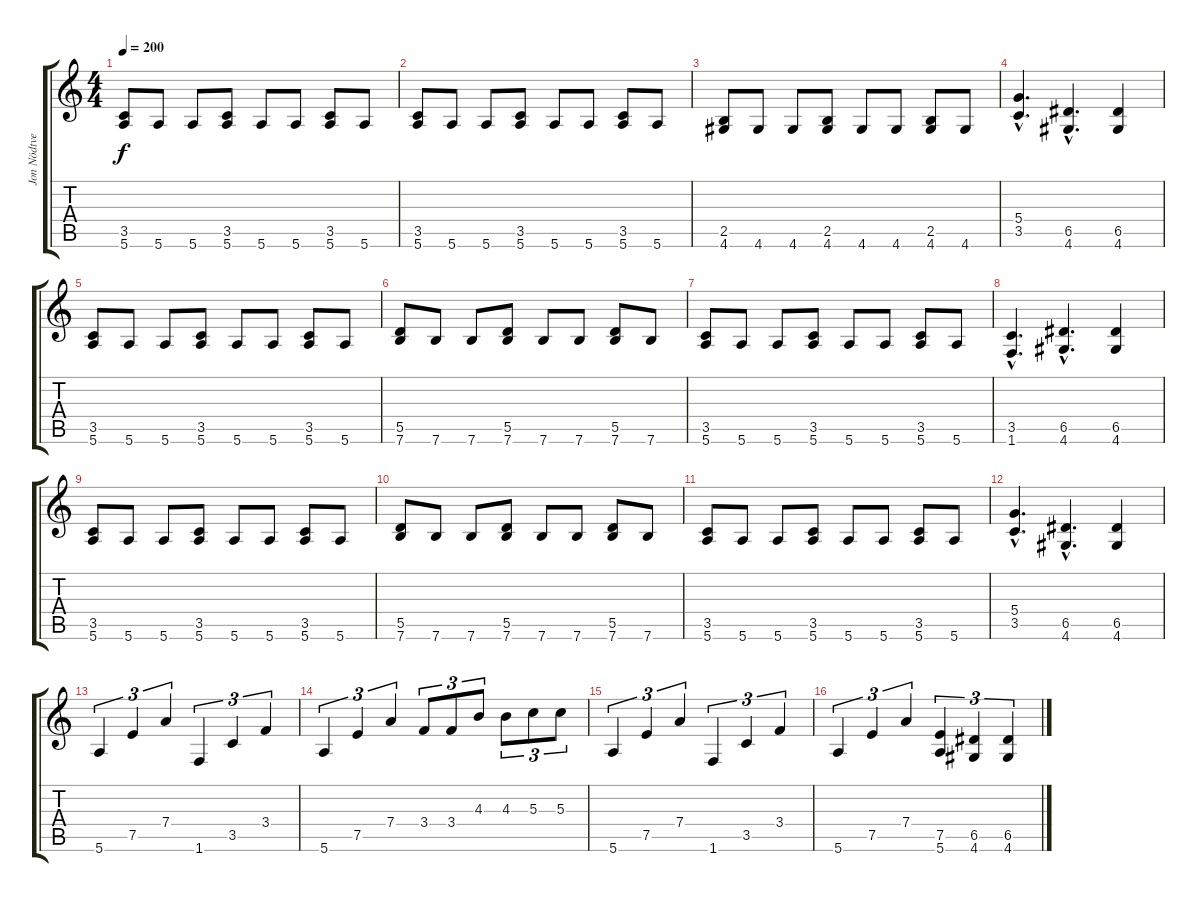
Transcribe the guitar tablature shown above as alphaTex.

\track ("Jon Nödtveit" "Jon Nödtve") {instrument distortionguitar}
\staff {score tabs}
\tuning (E4 B3 G3 D3 A2 E2) {hide}
\ts (4 4)
\tempo 200
\clef g2
\ks c
(3.5 5.6).8{dy f} 5.6.8 5.6.8 (3.5 5.6).8 5.6.8 5.6.8 (3.5 5.6).8 5.6.8 |
(3.5 5.6).8 5.6.8 5.6.8 (3.5 5.6).8 5.6.8 5.6.8 (3.5 5.6).8 5.6.8 |
(2.5 4.6).8 4.6.8 4.6.8 (2.5 4.6).8 4.6.8 4.6.8 (2.5 4.6).8 4.6.8 |
(5.4{hac} 3.5{hac}).4{d} (6.5{hac} 4.6{hac}).4{d} (6.5 4.6).4 |
(3.5 5.6).8 5.6.8 5.6.8 (3.5 5.6).8 5.6.8 5.6.8 (3.5 5.6).8 5.6.8 |
(5.5 7.6).8 7.6.8 7.6.8 (5.5 7.6).8 7.6.8 7.6.8 (5.5 7.6).8 7.6.8 |
(3.5 5.6).8 5.6.8 5.6.8 (3.5 5.6).8 5.6.8 5.6.8 (3.5 5.6).8 5.6.8 |
(3.5{hac} 1.6{hac}).4{d} (6.5{hac} 4.6{hac}).4{d} (6.5 4.6).4 |
(3.5 5.6).8 5.6.8 5.6.8 (3.5 5.6).8 5.6.8 5.6.8 (3.5 5.6).8 5.6.8 |
(5.5 7.6).8 7.6.8 7.6.8 (5.5 7.6).8 7.6.8 7.6.8 (5.5 7.6).8 7.6.8 |
(3.5 5.6).8 5.6.8 5.6.8 (3.5 5.6).8 5.6.8 5.6.8 (3.5 5.6).8 5.6.8 |
(5.4{hac} 3.5{hac}).4{d} (6.5{hac} 4.6{hac}).4{d} (6.5 4.6).4 |
5.6.4{tu (3 2)} 7.5.4{tu (3 2)} 7.4.4{tu (3 2)} 1.6.4{tu (3 2)} 3.5.4{tu (3 2)} 3.4.4{tu (3 2)} |
5.6.4{tu (3 2)} 7.5.4{tu (3 2)} 7.4.4{tu (3 2)} 3.4.8{tu (3 2)} 3.4.8{tu (3 2)} 4.3.8{tu (3 2)} 4.3.8{tu (3 2)} 5.3.8{tu (3 2)} 5.3.8{tu (3 2)} |
5.6.4{tu (3 2)} 7.5.4{tu (3 2)} 7.4.4{tu (3 2)} 1.6.4{tu (3 2)} 3.5.4{tu (3 2)} 3.4.4{tu (3 2)} |
5.6.4{tu (3 2)} 7.5.4{tu (3 2)} 7.4.4{tu (3 2)} (7.5 5.6).4{tu (3 2)} (6.5 4.6).4{tu (3 2)} (6.5 4.6).4{tu (3 2)}
